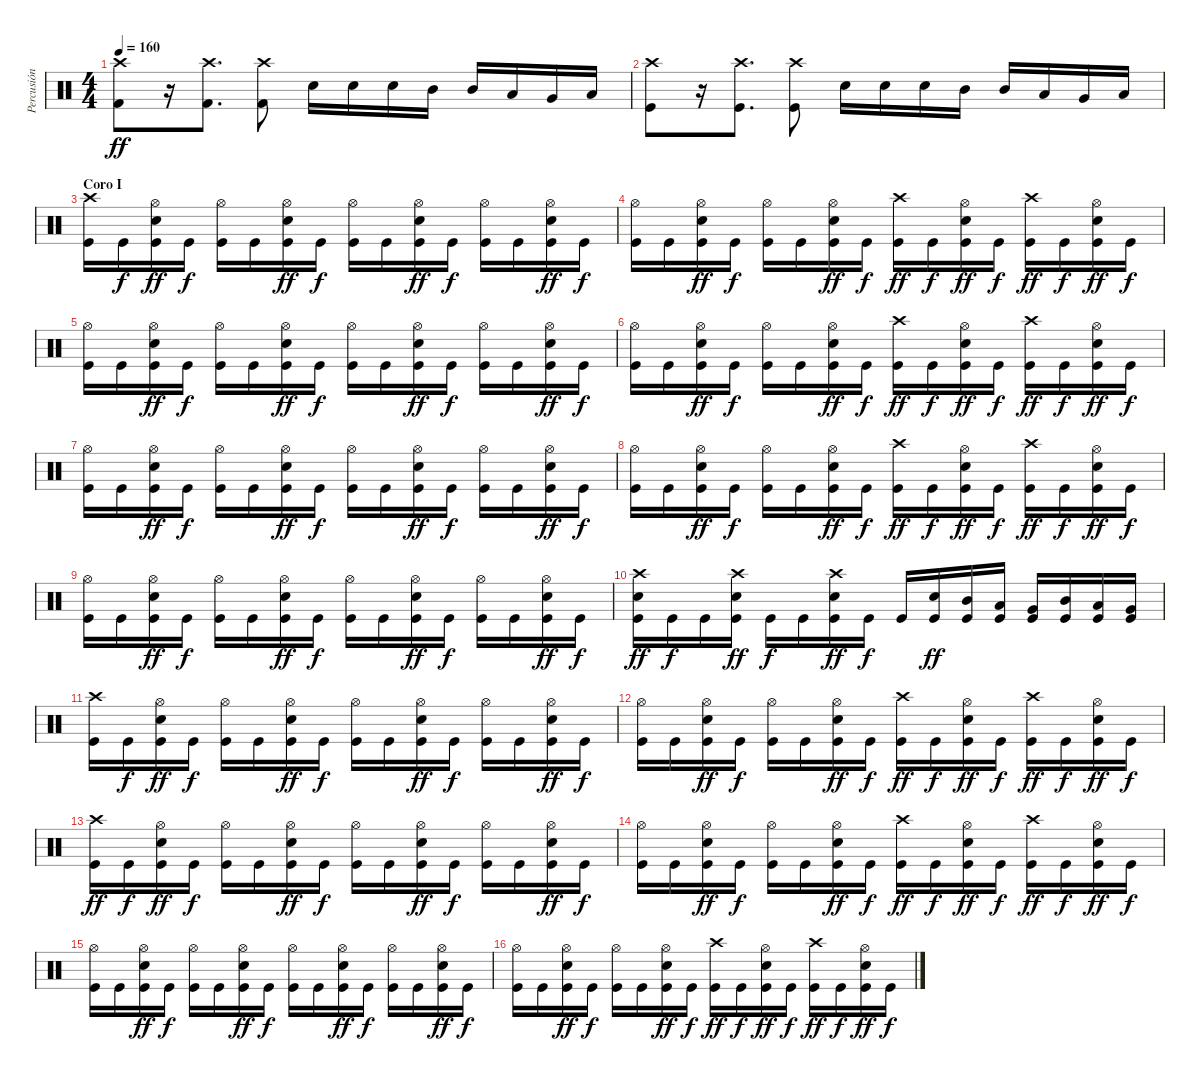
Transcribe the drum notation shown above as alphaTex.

\track ("Percusión" "Percusión") {instrument percussion}
\staff {score}
\articulation defaults
\ts (4 4)
\tempo 160
\clef neutral
\ks c
("Kick (hit) 2" "Crash high (hit)").8{dy ff} r.16 ("Kick (hit) 2" "Crash high (hit)").8{d} ("Kick (hit) 2" "Crash high (hit)").8 "Electric Snare (hit)".16 "Electric Snare (hit)".16 "Electric Snare (hit)".16 "Mid Tom (hit)".16 "Mid Tom (hit)".16 "Low Tom (hit)".16 "Very Low Tom (hit)".16 "Low Floor Tom (hit)".16 |
("Kick (hit)" "Crash high (hit)").8 r.16 ("Kick (hit)" "Crash high (hit)").8{d} ("Kick (hit)" "Crash high (hit)").8 "Electric Snare (hit)".16 "Electric Snare (hit)".16 "Electric Snare (hit)".16 "Mid Tom (hit)".16 "Mid Tom (hit)".16 "Low Tom (hit)".16 "Very Low Tom (hit)".16 "Low Floor Tom (hit)".16 |
\section ("" "Coro I")
("Kick (hit)" "Crash high (hit)").16 "Kick (hit)".16{dy f} ("Kick (hit)" "Electric Snare (hit)" "Hi-Hat (open)").16{dy ff} "Kick (hit)".16{dy f} ("Kick (hit)" "Hi-Hat (open)").16 "Kick (hit)".16 ("Kick (hit)" "Electric Snare (hit)" "Hi-Hat (open)").16{dy ff} "Kick (hit)".16{dy f} ("Kick (hit)" "Hi-Hat (open)").16 "Kick (hit)".16 ("Kick (hit)" "Electric Snare (hit)" "Hi-Hat (open)").16{dy ff} "Kick (hit)".16{dy f} ("Kick (hit)" "Hi-Hat (open)").16 "Kick (hit)".16 ("Kick (hit)" "Electric Snare (hit)" "Hi-Hat (open)").16{dy ff} "Kick (hit)".16{dy f} |
("Kick (hit)" "Hi-Hat (open)").16 "Kick (hit)".16 ("Kick (hit)" "Electric Snare (hit)" "Hi-Hat (open)").16{dy ff} "Kick (hit)".16{dy f} ("Kick (hit)" "Hi-Hat (open)").16 "Kick (hit)".16 ("Kick (hit)" "Electric Snare (hit)" "Hi-Hat (open)").16{dy ff} "Kick (hit)".16{dy f} ("Kick (hit)" "Crash high (hit)").16{dy ff} "Kick (hit)".16{dy f} ("Kick (hit)" "Electric Snare (hit)" "Hi-Hat (open)").16{dy ff} "Kick (hit)".16{dy f} ("Kick (hit)" "Crash high (hit)").16{dy ff} "Kick (hit)".16{dy f} ("Kick (hit)" "Electric Snare (hit)" "Hi-Hat (open)").16{dy ff} "Kick (hit)".16{dy f} |
("Kick (hit)" "Hi-Hat (open)").16 "Kick (hit)".16 ("Kick (hit)" "Electric Snare (hit)" "Hi-Hat (open)").16{dy ff} "Kick (hit)".16{dy f} ("Kick (hit)" "Hi-Hat (open)").16 "Kick (hit)".16 ("Kick (hit)" "Electric Snare (hit)" "Hi-Hat (open)").16{dy ff} "Kick (hit)".16{dy f} ("Kick (hit)" "Hi-Hat (open)").16 "Kick (hit)".16 ("Kick (hit)" "Electric Snare (hit)" "Hi-Hat (open)").16{dy ff} "Kick (hit)".16{dy f} ("Kick (hit)" "Hi-Hat (open)").16 "Kick (hit)".16 ("Kick (hit)" "Electric Snare (hit)" "Hi-Hat (open)").16{dy ff} "Kick (hit)".16{dy f} |
("Kick (hit)" "Hi-Hat (open)").16 "Kick (hit)".16 ("Kick (hit)" "Electric Snare (hit)" "Hi-Hat (open)").16{dy ff} "Kick (hit)".16{dy f} ("Kick (hit)" "Hi-Hat (open)").16 "Kick (hit)".16 ("Kick (hit)" "Electric Snare (hit)" "Hi-Hat (open)").16{dy ff} "Kick (hit)".16{dy f} ("Kick (hit)" "Crash high (hit)").16{dy ff} "Kick (hit)".16{dy f} ("Kick (hit)" "Electric Snare (hit)" "Hi-Hat (open)").16{dy ff} "Kick (hit)".16{dy f} ("Kick (hit)" "Crash high (hit)").16{dy ff} "Kick (hit)".16{dy f} ("Kick (hit)" "Electric Snare (hit)" "Hi-Hat (open)").16{dy ff} "Kick (hit)".16{dy f} |
("Kick (hit)" "Hi-Hat (open)").16 "Kick (hit)".16 ("Kick (hit)" "Electric Snare (hit)" "Hi-Hat (open)").16{dy ff} "Kick (hit)".16{dy f} ("Kick (hit)" "Hi-Hat (open)").16 "Kick (hit)".16 ("Kick (hit)" "Electric Snare (hit)" "Hi-Hat (open)").16{dy ff} "Kick (hit)".16{dy f} ("Kick (hit)" "Hi-Hat (open)").16 "Kick (hit)".16 ("Kick (hit)" "Electric Snare (hit)" "Hi-Hat (open)").16{dy ff} "Kick (hit)".16{dy f} ("Kick (hit)" "Hi-Hat (open)").16 "Kick (hit)".16 ("Kick (hit)" "Electric Snare (hit)" "Hi-Hat (open)").16{dy ff} "Kick (hit)".16{dy f} |
("Kick (hit)" "Hi-Hat (open)").16 "Kick (hit)".16 ("Kick (hit)" "Electric Snare (hit)" "Hi-Hat (open)").16{dy ff} "Kick (hit)".16{dy f} ("Kick (hit)" "Hi-Hat (open)").16 "Kick (hit)".16 ("Kick (hit)" "Electric Snare (hit)" "Hi-Hat (open)").16{dy ff} "Kick (hit)".16{dy f} ("Kick (hit)" "Crash high (hit)").16{dy ff} "Kick (hit)".16{dy f} ("Kick (hit)" "Electric Snare (hit)" "Hi-Hat (open)").16{dy ff} "Kick (hit)".16{dy f} ("Kick (hit)" "Crash high (hit)").16{dy ff} "Kick (hit)".16{dy f} ("Kick (hit)" "Electric Snare (hit)" "Hi-Hat (open)").16{dy ff} "Kick (hit)".16{dy f} |
("Kick (hit)" "Hi-Hat (open)").16 "Kick (hit)".16 ("Kick (hit)" "Electric Snare (hit)" "Hi-Hat (open)").16{dy ff} "Kick (hit)".16{dy f} ("Kick (hit)" "Hi-Hat (open)").16 "Kick (hit)".16 ("Kick (hit)" "Electric Snare (hit)" "Hi-Hat (open)").16{dy ff} "Kick (hit)".16{dy f} ("Kick (hit)" "Hi-Hat (open)").16 "Kick (hit)".16 ("Kick (hit)" "Electric Snare (hit)" "Hi-Hat (open)").16{dy ff} "Kick (hit)".16{dy f} ("Kick (hit)" "Hi-Hat (open)").16 "Kick (hit)".16 ("Kick (hit)" "Electric Snare (hit)" "Hi-Hat (open)").16{dy ff} "Kick (hit)".16{dy f} |
("Kick (hit)" "Electric Snare (hit)" "Crash high (hit)").16{dy ff} "Kick (hit)".16{dy f} "Kick (hit)".16 ("Kick (hit)" "Electric Snare (hit)" "Crash high (hit)").16{dy ff} "Kick (hit)".16{dy f} "Kick (hit)".16 ("Kick (hit)" "Electric Snare (hit)" "Crash high (hit)").16{dy ff} "Kick (hit)".16{dy f} "Kick (hit)".16 ("Kick (hit)" "Electric Snare (hit)").16{dy ff} ("Kick (hit)" "Mid Tom (hit)").16 ("Kick (hit)" "Low Tom (hit)").16 ("Kick (hit)" "Very Low Tom (hit)").16 ("Kick (hit)" "Mid Tom (hit)").16 ("Kick (hit)" "Low Tom (hit)").16 ("Kick (hit)" "Very Low Tom (hit)").16 |
("Kick (hit)" "Crash high (hit)").16 "Kick (hit)".16{dy f} ("Kick (hit)" "Electric Snare (hit)" "Hi-Hat (open)").16{dy ff} "Kick (hit)".16{dy f} ("Kick (hit)" "Hi-Hat (open)").16 "Kick (hit)".16 ("Kick (hit)" "Electric Snare (hit)" "Hi-Hat (open)").16{dy ff} "Kick (hit)".16{dy f} ("Kick (hit)" "Hi-Hat (open)").16 "Kick (hit)".16 ("Kick (hit)" "Electric Snare (hit)" "Hi-Hat (open)").16{dy ff} "Kick (hit)".16{dy f} ("Kick (hit)" "Hi-Hat (open)").16 "Kick (hit)".16 ("Kick (hit)" "Electric Snare (hit)" "Hi-Hat (open)").16{dy ff} "Kick (hit)".16{dy f} |
("Kick (hit)" "Hi-Hat (open)").16 "Kick (hit)".16 ("Kick (hit)" "Electric Snare (hit)" "Hi-Hat (open)").16{dy ff} "Kick (hit)".16{dy f} ("Kick (hit)" "Hi-Hat (open)").16 "Kick (hit)".16 ("Kick (hit)" "Electric Snare (hit)" "Hi-Hat (open)").16{dy ff} "Kick (hit)".16{dy f} ("Kick (hit)" "Crash high (hit)").16{dy ff} "Kick (hit)".16{dy f} ("Kick (hit)" "Electric Snare (hit)" "Hi-Hat (open)").16{dy ff} "Kick (hit)".16{dy f} ("Kick (hit)" "Crash high (hit)").16{dy ff} "Kick (hit)".16{dy f} ("Kick (hit)" "Electric Snare (hit)" "Hi-Hat (open)").16{dy ff} "Kick (hit)".16{dy f} |
("Kick (hit)" "Crash high (hit)").16{dy ff} "Kick (hit)".16{dy f} ("Kick (hit)" "Electric Snare (hit)" "Hi-Hat (open)").16{dy ff} "Kick (hit)".16{dy f} ("Kick (hit)" "Hi-Hat (open)").16 "Kick (hit)".16 ("Kick (hit)" "Electric Snare (hit)" "Hi-Hat (open)").16{dy ff} "Kick (hit)".16{dy f} ("Kick (hit)" "Hi-Hat (open)").16 "Kick (hit)".16 ("Kick (hit)" "Electric Snare (hit)" "Hi-Hat (open)").16{dy ff} "Kick (hit)".16{dy f} ("Kick (hit)" "Hi-Hat (open)").16 "Kick (hit)".16 ("Kick (hit)" "Electric Snare (hit)" "Hi-Hat (open)").16{dy ff} "Kick (hit)".16{dy f} |
("Kick (hit)" "Hi-Hat (open)").16 "Kick (hit)".16 ("Kick (hit)" "Electric Snare (hit)" "Hi-Hat (open)").16{dy ff} "Kick (hit)".16{dy f} ("Kick (hit)" "Hi-Hat (open)").16 "Kick (hit)".16 ("Kick (hit)" "Electric Snare (hit)" "Hi-Hat (open)").16{dy ff} "Kick (hit)".16{dy f} ("Kick (hit)" "Crash high (hit)").16{dy ff} "Kick (hit)".16{dy f} ("Kick (hit)" "Electric Snare (hit)" "Hi-Hat (open)").16{dy ff} "Kick (hit)".16{dy f} ("Kick (hit)" "Crash high (hit)").16{dy ff} "Kick (hit)".16{dy f} ("Kick (hit)" "Electric Snare (hit)" "Hi-Hat (open)").16{dy ff} "Kick (hit)".16{dy f} |
("Kick (hit)" "Hi-Hat (open)").16 "Kick (hit)".16 ("Kick (hit)" "Electric Snare (hit)" "Hi-Hat (open)").16{dy ff} "Kick (hit)".16{dy f} ("Kick (hit)" "Hi-Hat (open)").16 "Kick (hit)".16 ("Kick (hit)" "Electric Snare (hit)" "Hi-Hat (open)").16{dy ff} "Kick (hit)".16{dy f} ("Kick (hit)" "Hi-Hat (open)").16 "Kick (hit)".16 ("Kick (hit)" "Electric Snare (hit)" "Hi-Hat (open)").16{dy ff} "Kick (hit)".16{dy f} ("Kick (hit)" "Hi-Hat (open)").16 "Kick (hit)".16 ("Kick (hit)" "Electric Snare (hit)" "Hi-Hat (open)").16{dy ff} "Kick (hit)".16{dy f} |
("Kick (hit)" "Hi-Hat (open)").16 "Kick (hit)".16 ("Kick (hit)" "Electric Snare (hit)" "Hi-Hat (open)").16{dy ff} "Kick (hit)".16{dy f} ("Kick (hit)" "Hi-Hat (open)").16 "Kick (hit)".16 ("Kick (hit)" "Electric Snare (hit)" "Hi-Hat (open)").16{dy ff} "Kick (hit)".16{dy f} ("Kick (hit)" "Crash high (hit)").16{dy ff} "Kick (hit)".16{dy f} ("Kick (hit)" "Electric Snare (hit)" "Hi-Hat (open)").16{dy ff} "Kick (hit)".16{dy f} ("Kick (hit)" "Crash high (hit)").16{dy ff} "Kick (hit)".16{dy f} ("Kick (hit)" "Electric Snare (hit)" "Hi-Hat (open)").16{dy ff} "Kick (hit)".16{dy f}
